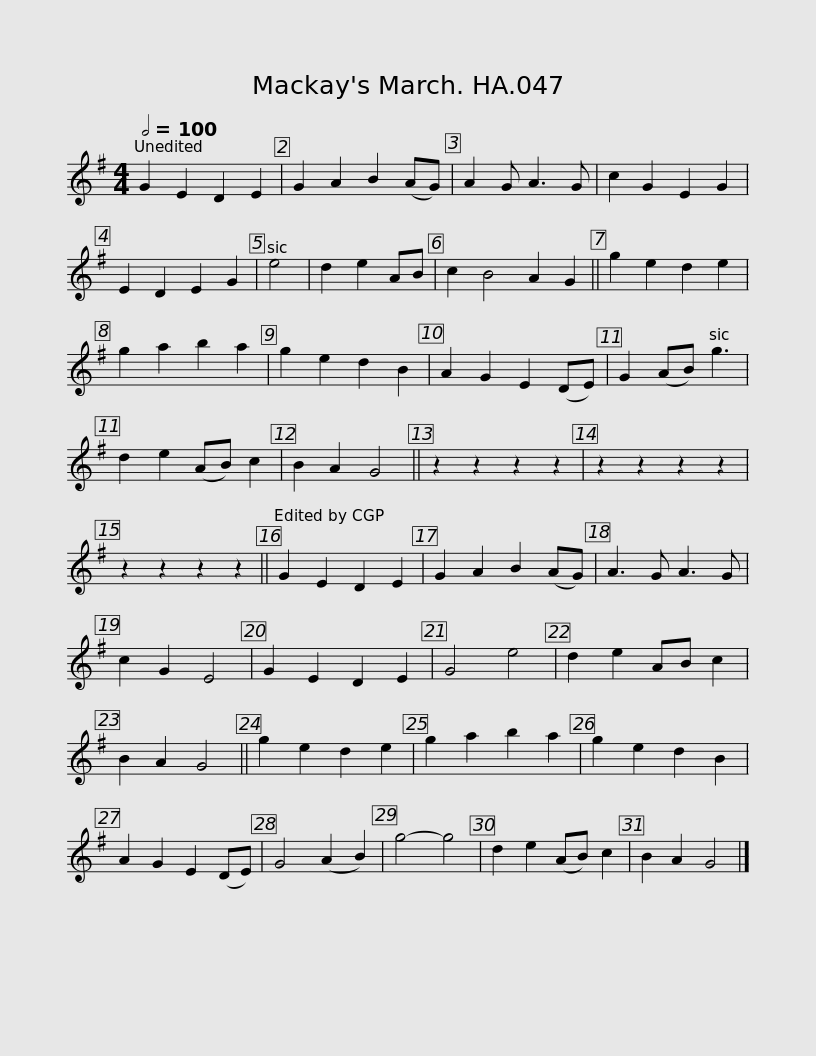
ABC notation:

X:1
L:1/8
Q:1/2=100
M:4/4
I:linebreak $
K:G
V:1 treble
V:1
 G2 E2 D2 E2 | G2 A2 B2 (AG) | A2 G A3 G | c2 G2 E2 G2 | E2 D2 E2 G2 | %5
 e4 | d2 e2 AB | c2 B4 A2 G2 || g2 e2 d2 e2 |$ g2 a2 b2 a2 | %10
 g2 e2 d2 B2 | A2 G2 E2 (DE) | G2 (AB) g3 | d2 e2 (AB) c2 | B2 A2 G4 || %15
 z2 z2 z2 z2 | z2 z2 z2 z2 | z2 z2 z2 z2 ||$ G2 E2 D2 E2 | G2 A2 B2 (AG) | %20
 A3 G A3 G | c2 G2 E4 | G2 E2 D2 E2 | G4 e4 | d2 e2 AB c2 | %25
 B2 A2 G4 || g2 e2 d2 e2 | g2 a2 b2 a2 |$ g2 e2 d2 B2 | A2 G2 E2 (DE) | %30
 G4 (A2 B2) | g4- g4 | d2 e2 (AB) c2 | B2 A2 G4 |] %34
